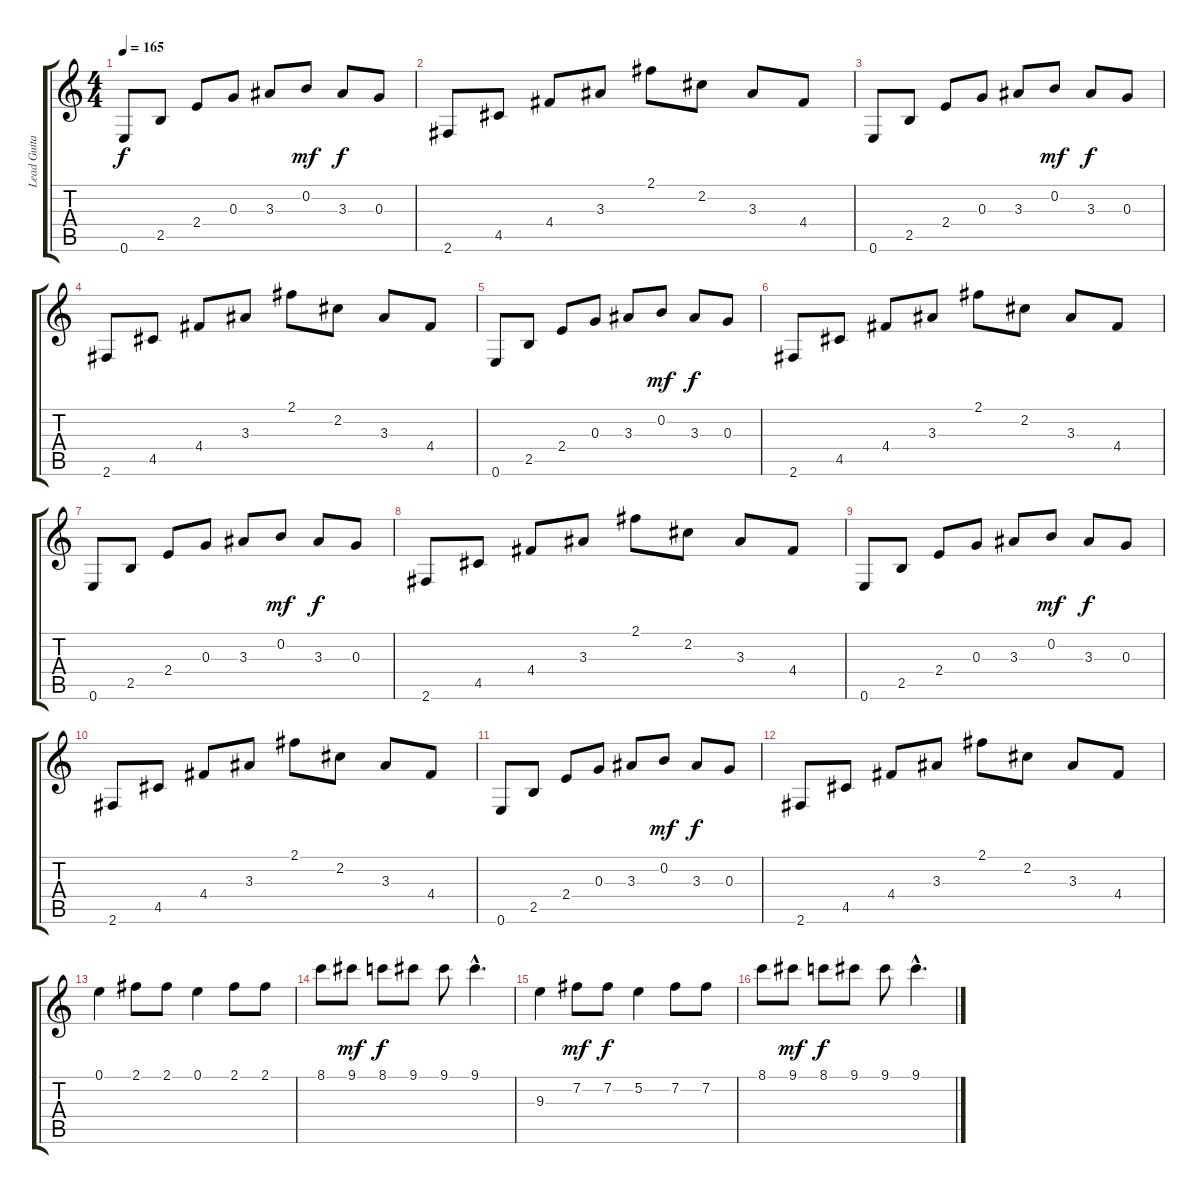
\track ("Lead Guitar 1" "Lead Guita") {instrument distortionguitar}
\staff {score tabs}
\tuning (E4 B3 G3 D3 A2 E2) {hide}
\ts (4 4)
\tempo 165
\clef g2
\ks c
0.6.8{dy f instrument distortionguitar} 2.5.8 2.4.8 0.3.8 3.3.8 0.2.8{dy mf} 3.3.8{dy f} 0.3.8 |
2.6.8 4.5.8 4.4.8 3.3.8 2.1.8 2.2.8 3.3.8 4.4.8 |
0.6.8 2.5.8 2.4.8 0.3.8 3.3.8 0.2.8{dy mf} 3.3.8{dy f} 0.3.8 |
2.6.8 4.5.8 4.4.8 3.3.8 2.1.8 2.2.8 3.3.8 4.4.8 |
0.6.8 2.5.8 2.4.8 0.3.8 3.3.8 0.2.8{dy mf} 3.3.8{dy f} 0.3.8 |
2.6.8 4.5.8 4.4.8 3.3.8 2.1.8 2.2.8 3.3.8 4.4.8 |
0.6.8 2.5.8 2.4.8 0.3.8 3.3.8 0.2.8{dy mf} 3.3.8{dy f} 0.3.8 |
2.6.8 4.5.8 4.4.8 3.3.8 2.1.8 2.2.8 3.3.8 4.4.8 |
0.6.8 2.5.8 2.4.8 0.3.8 3.3.8 0.2.8{dy mf} 3.3.8{dy f} 0.3.8 |
2.6.8 4.5.8 4.4.8 3.3.8 2.1.8 2.2.8 3.3.8 4.4.8 |
0.6.8 2.5.8 2.4.8 0.3.8 3.3.8 0.2.8{dy mf} 3.3.8{dy f} 0.3.8 |
2.6.8 4.5.8 4.4.8 3.3.8 2.1.8 2.2.8 3.3.8 4.4.8 |
0.1.4 2.1.8 2.1.8 0.1.4 2.1.8 2.1.8 |
8.1.8 9.1.8{dy mf} 8.1.8{dy f} 9.1.8 9.1.8 9.1{hac}.4{d} |
9.3.4 7.2.8{dy mf} 7.2.8{dy f} 5.2.4 7.2.8 7.2.8 |
8.1.8 9.1.8{dy mf} 8.1.8{dy f} 9.1.8 9.1.8 9.1{hac}.4{d}
